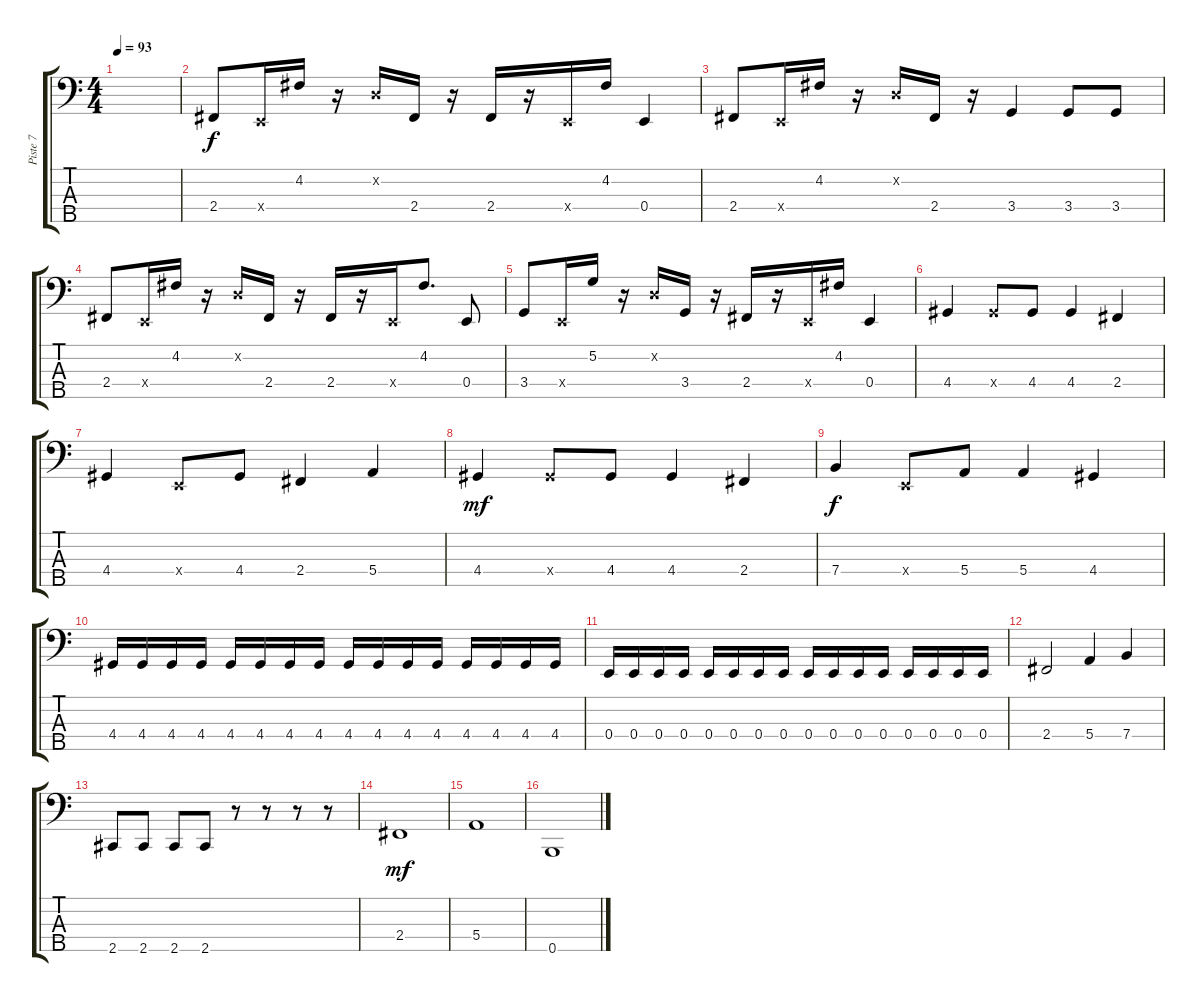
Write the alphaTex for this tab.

\track ("Piste 7" "Piste 7") {instrument electricbassfinger}
\staff {score tabs}
\tuning (G2 D2 A1 E1 B0) {hide}
\ts (4 4)
\tempo 93
\clef f4
\ks c
|
2.4.8 0.4{x}.16 4.2.16 r.16 0.2{x}.16 2.4.16 r.16 2.4.16 r.16 0.4{x}.16 4.2.16 0.4.4 |
2.4.8 0.4{x}.16 4.2.16 r.16 0.2{x}.16 2.4.16 r.16 3.4.4 3.4.8 3.4.8 |
2.4.8 0.4{x}.16 4.2.16 r.16 0.2{x}.16 2.4.16 r.16 2.4.16 r.16 0.4{x}.16 4.2.8{d} 0.4.8 |
3.4.8 0.4{x}.16 5.2.16 r.16 0.2{x}.16 3.4.16 r.16 2.4.16 r.16 0.4{x}.16 4.2.16 0.4.4 |
4.4.4{instrument electricbassfinger} 4.4{x}.8 4.4.8 4.4.4 2.4.4 |
4.4.4{dy f} 0.4{x}.8 4.4.8 2.4.4 5.4.4 |
4.4.4{dy mf} 4.4{x}.8 4.4.8 4.4.4 2.4.4 |
7.4.4{dy f} 0.4{x}.8 5.4.8 5.4.4 4.4.4 |
4.4.16 4.4.16 4.4.16 4.4.16 4.4.16 4.4.16 4.4.16 4.4.16 4.4.16 4.4.16 4.4.16 4.4.16 4.4.16 4.4.16 4.4.16 4.4.16 |
0.4.16 0.4.16 0.4.16 0.4.16 0.4.16 0.4.16 0.4.16 0.4.16 0.4.16 0.4.16 0.4.16 0.4.16 0.4.16 0.4.16 0.4.16 0.4.16 |
2.4.2 5.4.4 7.4.4 |
2.5.8 2.5.8 2.5.8 2.5.8 r.8 r.8 r.8 r.8 |
2.4.1{dy mf} |
5.4.1 |
0.5.1
